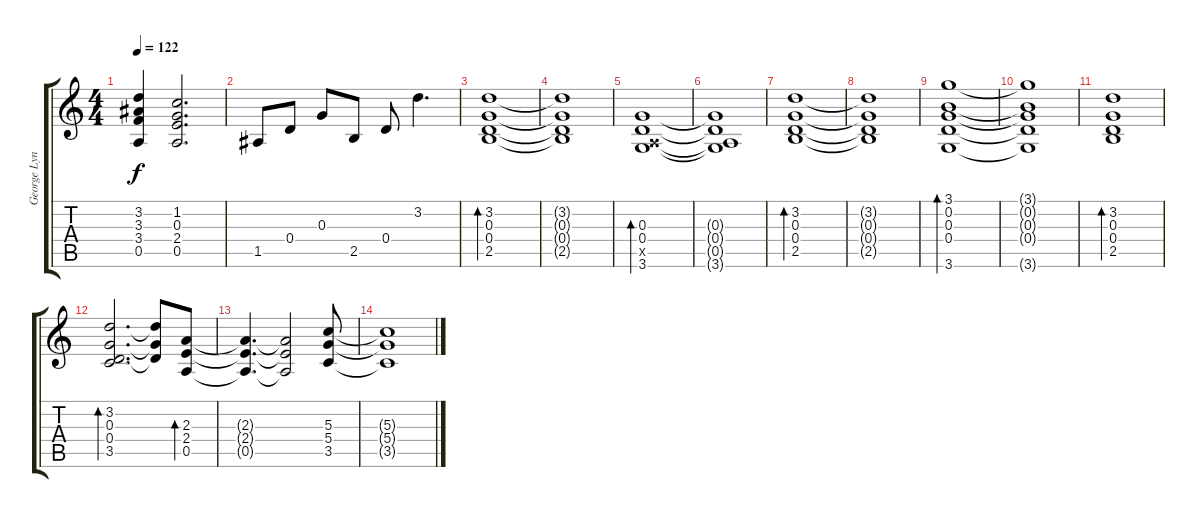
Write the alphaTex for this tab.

\track ("George Lynch Acoustic" "George Lyn") {instrument acousticguitarsteel}
\staff {score tabs}
\tuning (E4 B3 G3 D3 A2 E2) {hide}
\ts (4 4)
\tempo 122
\clef g2
\ks c
(3.2{t} 3.3{t} 3.4{t} 0.5{t}).4{dy f} (1.2 0.3 2.4 0.5).2{d} |
1.5.8 0.4.8 0.3.8 2.5.8 0.4.8 3.2.4{d} |
(3.2 0.3 0.4 2.5).1{bd 240} |
(3.2{t} 0.3{t} 0.4{t} 2.5{t}).1 |
(0.3 0.4 0.5{x} 3.6).1{bd 240} |
(0.3{t} 0.4{t} 0.5{t} 3.6{t}).1 |
(3.2 0.3 0.4 2.5).1{bd 240} |
(3.2{t} 0.3{t} 0.4{t} 2.5{t}).1 |
(3.1 0.2 0.3 0.4 3.6).1{bd 240} |
(3.1{t} 0.2{t} 0.3{t} 0.4{t} 3.6{t}).1 |
(3.2 0.3 0.4 2.5).1{bd 240} |
(3.2 0.3 0.4 3.5).2{d bd 240} (3.2{t} 0.3{t} 0.4{t}).8 (2.3 2.4 0.5).8{bd 240} |
(2.3{t} 2.4{t} 0.5{t}).4{d} (2.3{t} 2.4{t} 0.5{t}).2 (5.3 5.4 3.5).8 |
(5.3{t} 5.4{t} 3.5{t}).1
